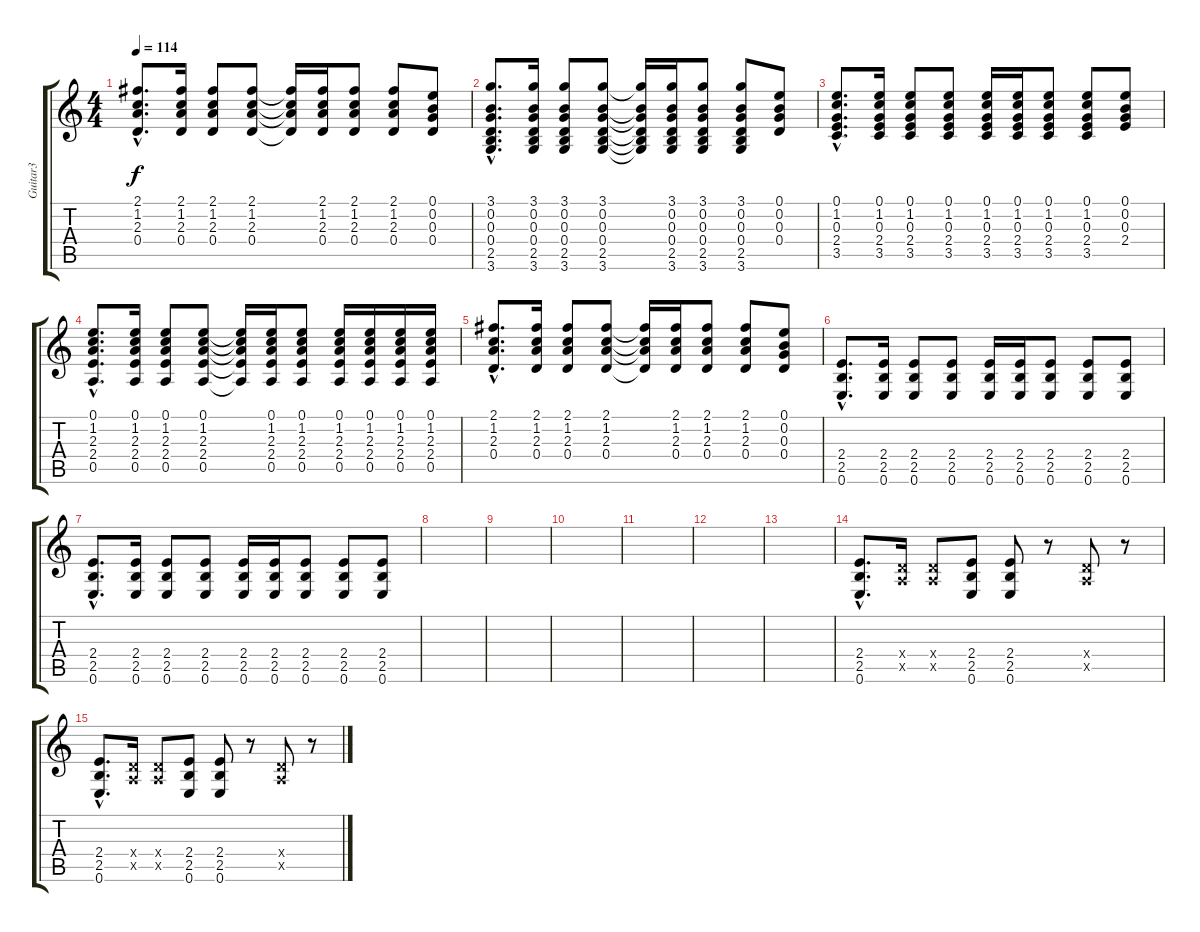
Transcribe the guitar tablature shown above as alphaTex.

\track ("Guitar3" "Guitar3") {instrument electricguitarclean}
\staff {score tabs}
\tuning (E4 B3 G3 D3 A2 E2) {hide}
\ts (4 4)
\tempo 114
\clef g2
\ks c
(2.1{hac} 1.2{hac} 2.3{hac} 0.4{hac}).8{d dy f} (2.1 1.2 2.3 0.4).16 (2.1 1.2 2.3 0.4).8 (2.1 1.2 2.3 0.4).8 (2.1{t} 1.2{t} 2.3{t} 0.4{t}).16 (2.1 1.2 2.3 0.4).16 (2.1 1.2 2.3 0.4).8 (2.1 1.2 2.3 0.4).8 (0.1 0.2 0.3 0.4).8 |
(3.1{hac} 0.2{hac} 0.3{hac} 0.4{hac} 2.5{hac} 3.6{hac}).8{d} (3.1 0.2 0.3 0.4 2.5 3.6).16 (3.1 0.2 0.3 0.4 2.5 3.6).8 (3.1 0.2 0.3 0.4 2.5 3.6).8 (3.1{t} 0.2{t} 0.3{t} 0.4{t} 2.5{t} 3.6{t}).16 (3.1 0.2 0.3 0.4 2.5 3.6).16 (3.1 0.2 0.3 0.4 2.5 3.6).8 (3.1 0.2 0.3 0.4 2.5 3.6).8 (0.1 0.2 0.3 0.4).8 |
(0.1{hac} 1.2{hac} 0.3{hac} 2.4{hac} 3.5{hac}).8{d} (0.1 1.2 0.3 2.4 3.5).16 (0.1 1.2 0.3 2.4 3.5).8 (0.1 1.2 0.3 2.4 3.5).8 (0.1 1.2 0.3 2.4 3.5).16 (0.1 1.2 0.3 2.4 3.5).16 (0.1 1.2 0.3 2.4 3.5).8 (0.1 1.2 0.3 2.4 3.5).8 (0.1 0.2 0.3 2.4).8 |
(0.1{hac} 1.2{hac} 2.3{hac} 2.4{hac} 0.5{hac}).8{d} (0.1 1.2 2.3 2.4 0.5).16 (0.1 1.2 2.3 2.4 0.5).8 (0.1 1.2 2.3 2.4 0.5).8 (0.1{t} 1.2{t} 2.3{t} 2.4{t} 0.5{t}).16 (0.1 1.2 2.3 2.4 0.5).16 (0.1 1.2 2.3 2.4 0.5).8 (0.1 1.2 2.3 2.4 0.5).16 (0.1 1.2 2.3 2.4 0.5).16 (0.1 1.2 2.3 2.4 0.5).16 (0.1 1.2 2.3 2.4 0.5).16 |
(2.1{hac} 1.2{hac} 2.3{hac} 0.4{hac}).8{d} (2.1 1.2 2.3 0.4).16 (2.1 1.2 2.3 0.4).8 (2.1 1.2 2.3 0.4).8 (2.1{t} 1.2{t} 2.3{t} 0.4{t}).16 (2.1 1.2 2.3 0.4).16 (2.1 1.2 2.3 0.4).8 (2.1 1.2 2.3 0.4).8 (0.1 0.2 0.3 0.4).8 |
(2.4{hac} 2.5{hac} 0.6{hac}).8{d} (2.4 2.5 0.6).16 (2.4 2.5 0.6).8 (2.4 2.5 0.6).8 (2.4 2.5 0.6).16 (2.4 2.5 0.6).16 (2.4 2.5 0.6).8 (2.4 2.5 0.6).8 (2.4 2.5 0.6).8 |
(2.4{hac} 2.5{hac} 0.6{hac}).8{d} (2.4 2.5 0.6).16 (2.4 2.5 0.6).8 (2.4 2.5 0.6).8 (2.4 2.5 0.6).16 (2.4 2.5 0.6).16 (2.4 2.5 0.6).8 (2.4 2.5 0.6).8 (2.4 2.5 0.6).8 |
|
|
|
|
|
|
(2.4{hac} 2.5{hac} 0.6{hac}).8{d} (0.4{x} 0.5{x}).16 (0.4{x} 0.5{x}).8 (2.4 2.5 0.6).8 (2.4 2.5 0.6).8 r.8 (0.4{x} 0.5{x}).8 r.8 |
(2.4{hac} 2.5{hac} 0.6{hac}).8{d} (0.4{x} 0.5{x}).16 (0.4{x} 0.5{x}).8 (2.4 2.5 0.6).8 (2.4 2.5 0.6).8 r.8 (0.4{x} 0.5{x}).8 r.8
